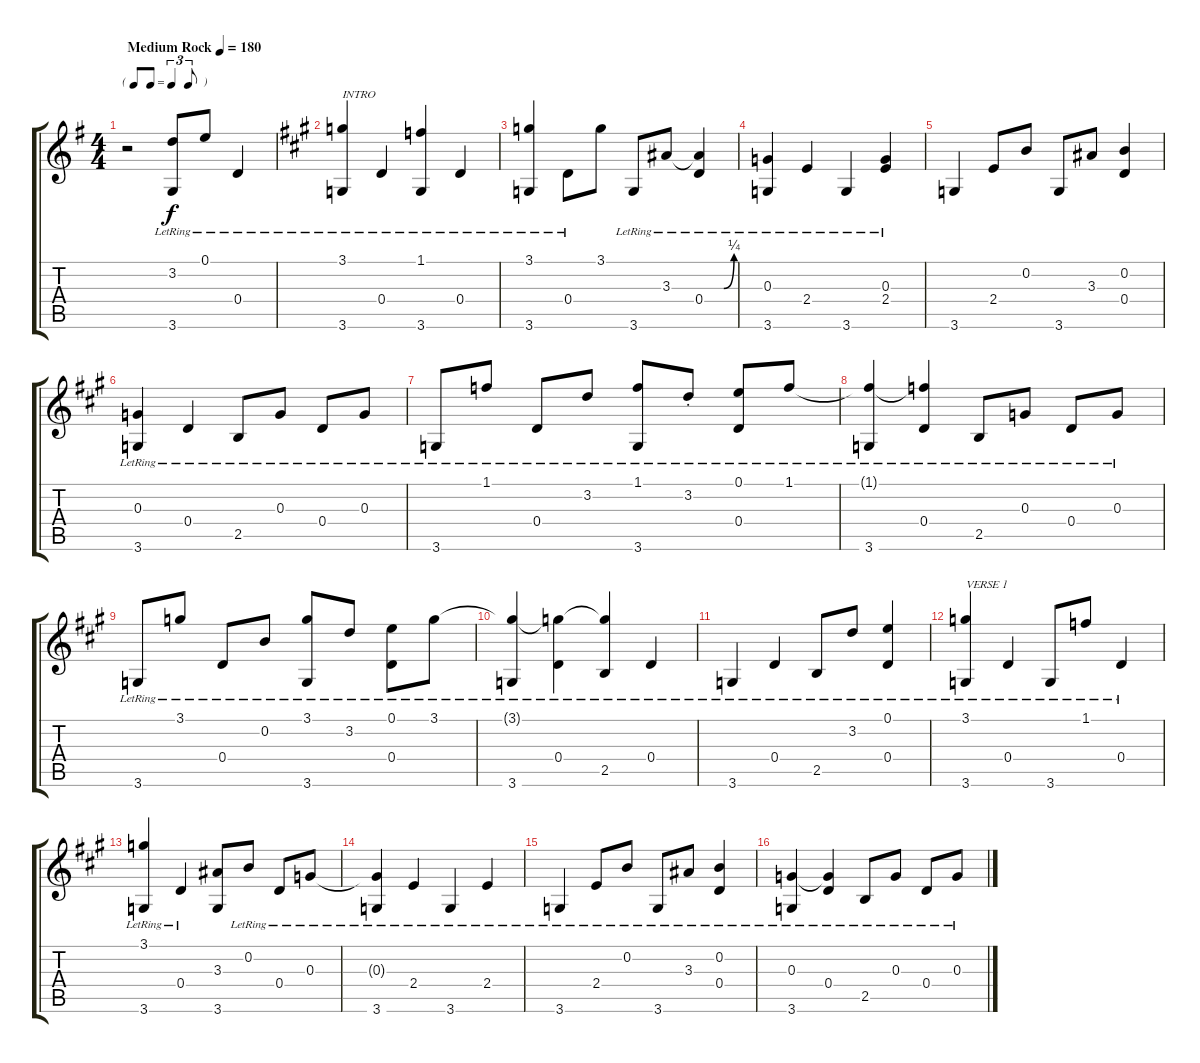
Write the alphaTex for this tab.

\track "" {instrument acousticguitarnylon}
\staff {score tabs}
\tuning (E4 B3 G3 D3 A2 E2) {hide}
\ts (4 4)
\tf triplet8th
\tempo (180 "Medium Rock")
\clef g2
\ks g
r.2{dy f instrument acousticguitarnylon} (3.2{lr} 3.6{lr}).8 0.1{lr}.8 0.4{lr}.4 |
\ks a
(3.1{lr} 3.6{lr}).4{txt "INTRO"} 0.4{lr}.4 (1.1{lr} 3.6{lr}).4 0.4{lr}.4 |
(3.1{lr} 3.6{lr}).4 0.4{lr}.8 3.1.8 3.6{lr}.8 3.3{lr}.8 (3.3{be (custom 0 0 15 0 29 0 39 0 60 1) t} 0.4{lr}).4 |
(0.3{lr} 3.6{lr}).4 2.4{lr}.4 3.6{lr}.4 (0.3{lr} 2.4{lr}).4 |
3.6.4 2.4.8 0.2.8 3.6.8 3.3.8 (0.2 0.4).4 |
(0.3{lr} 3.6{lr}).4 0.4{lr}.4 2.5{lr}.8 0.3{lr}.8 0.4{lr}.8 0.3{lr}.8 |
3.6{lr}.8 1.1{lr}.8 0.4{lr}.8 3.2{lr}.8 (1.1{lr} 3.6{lr}).8 3.2{st lr}.8 (0.1{lr} 0.4{lr}).8 1.1{lr}.8 |
(1.1{t} 3.6{lr}).4 (1.1{t} 0.4{lr}).4 2.5{lr}.8 0.3{lr}.8 0.4{lr}.8 0.3{lr}.8 |
3.6{lr}.8 3.1{lr}.8 0.4{lr}.8 0.2{lr}.8 (3.1{lr} 3.6{lr}).8 3.2{lr}.8 (0.1{lr} 0.4{lr}).8 3.1{lr}.8 |
(3.1{t} 3.6{lr}).4 (3.1{t} 0.4{lr}).4 (3.1{t} 2.5{lr}).4 0.4{lr}.4 |
3.6{lr}.4 0.4{lr}.4 2.5{lr}.8 3.2{lr}.8 (0.1{lr} 0.4{lr}).4 |
(3.1{lr} 3.6{lr}).4{txt "VERSE 1"} 0.4{lr}.4 3.6{lr}.8 1.1{lr}.8 0.4{lr}.4 |
(3.1{lr} 3.6{lr}).4 0.4{lr}.4 (3.3 3.6).8 0.2{lr}.8 0.4{lr}.8 0.3{lr}.8 |
(0.3{t} 3.6{lr}).4 2.4{lr}.4 3.6{lr}.4 2.4{lr}.4 |
3.6{lr}.4 2.4{lr}.8 0.2{lr}.8 3.6{lr}.8 3.3{lr}.8 (0.2{lr} 0.4{lr}).4 |
(0.3{lr} 3.6{lr}).4 (0.3{t} 0.4{lr}).4 2.5{lr}.8 0.3{lr}.8 0.4{lr}.8 0.3{lr}.8
